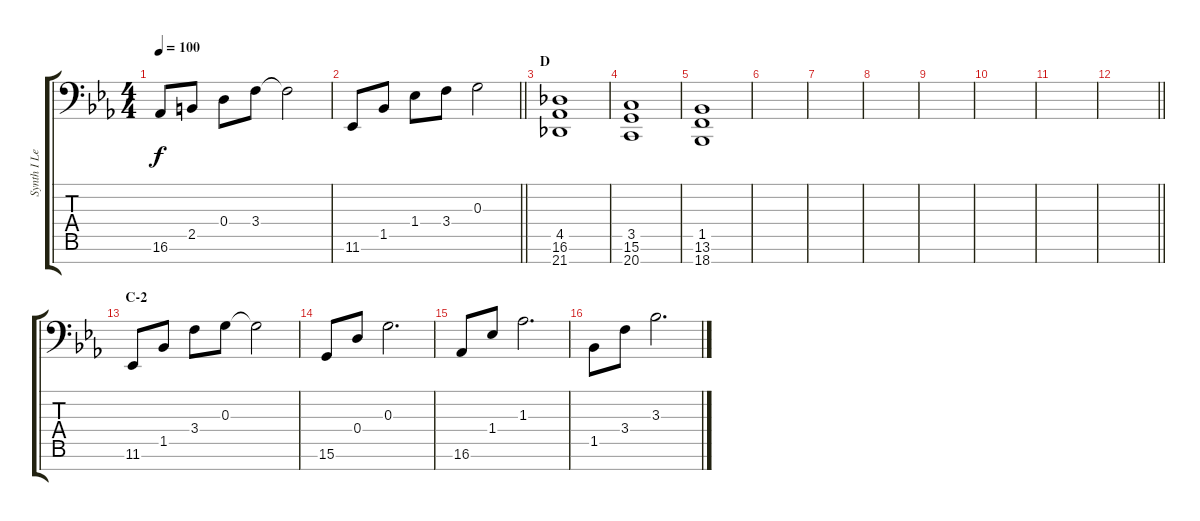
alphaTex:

\track ("Synth I Left (Kotobuki Tsumugi)" "Synth I Le") {instrument electricpiano1}
\staff {score tabs}
\tuning (E4 B3 G3 D3 A2 E1 E0) {hide}
\ts (4 4)
\tempo 100
\clef f4
\ks eb
16.6.8{dy f} 2.5.8 0.4.8 3.4.8 3.4{t}.2 |
\barLineRight lightlight
11.6.8 1.5.8 1.4.8 3.4.8 0.3.2 |
\section ("" "D")
(4.5 16.6 21.7).1 |
(3.5 15.6 20.7).1 |
(1.5 13.6 18.7).1 |
|
|
|
|
|
|
\barLineRight lightlight
|
\section ("" "C-2")
11.6.8 1.5.8 3.4.8 0.3.8 0.3{t}.2 |
15.6.8 0.4.8 0.3.2{d} |
16.6.8 1.4.8 1.3.2{d} |
1.5.8 3.4.8 3.3.2{d}
